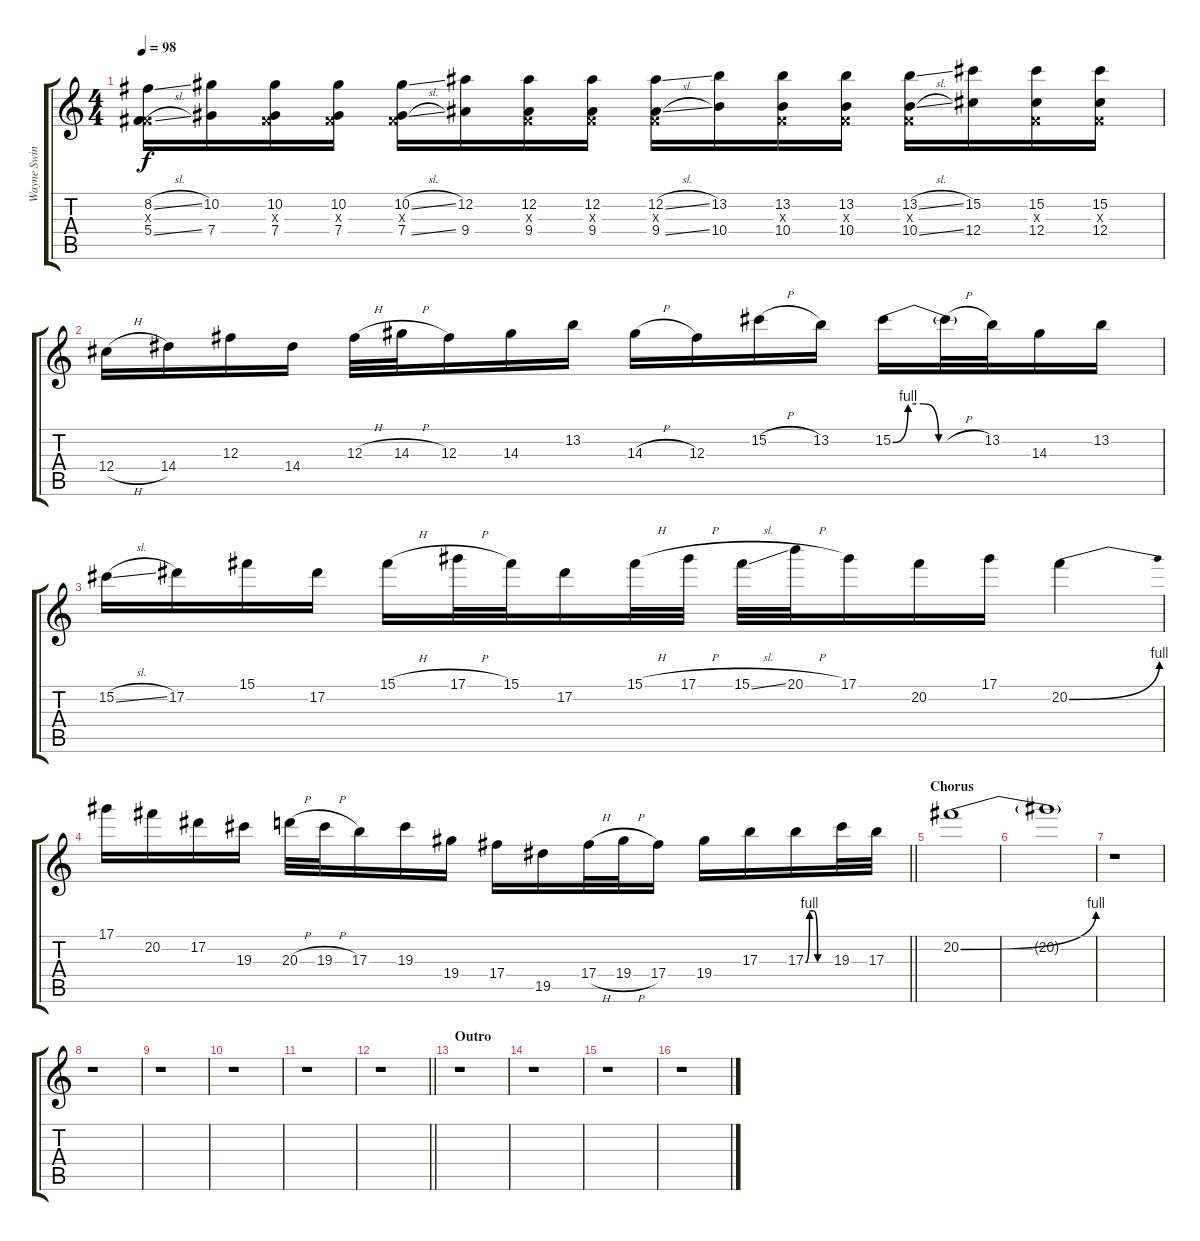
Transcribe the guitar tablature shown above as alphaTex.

\track ("Wayne Swinny (Lead Guitar)" "Wayne Swin") {instrument distortionguitar}
\staff {score tabs}
\tuning (Eb4 Bb3 Gb3 Db3 Ab2 Db2) {hide}
\ts (4 4)
\tempo 98
\clef g2
\ks c
(8.2{sl} 0.3{x} 5.4{sl}).16{dy f} (10.2 7.4).16 (10.2 0.3{x} 7.4).16 (10.2 0.3{x} 7.4).16 (10.2{sl} 0.3{x} 7.4{sl}).16 (12.2 9.4).16 (12.2 0.3{x} 9.4).16 (12.2 0.3{x} 9.4).16 (12.2{sl} 0.3{x} 9.4{sl}).16 (13.2 10.4).16 (13.2 0.3{x} 10.4).16 (13.2 0.3{x} 10.4).16 (13.2{sl} 0.3{x} 10.4{sl}).16 (15.2 12.4).16 (15.2 0.3{x} 12.4).16 (15.2 0.3{x} 12.4).16 |
12.4{h}.16 14.4.16 12.3.16 14.4.16 12.3{h}.32 14.3{h}.32 12.3.16 14.3.16 13.2.16 14.3{h}.16 12.3.16 15.2{h}.16 13.2.16 15.2{be (custom 0 0 10 4 20 4 30 0 60 0)}.16 15.2{h t}.32 13.2.32 14.3.16 13.2.16 |
15.2{sl}.16 17.2.16 15.1.16 17.2.16 15.1{h}.16 17.1{h}.32 15.1.32 17.2.16 15.1{h}.32 17.1{h}.32 15.1{sl}.32 20.1{h}.32 17.1.16 20.2.16 17.1.16 20.2{be (bend 0 0 60 4)}.4 |
\barLineRight lightlight
17.1.16 20.2.16 17.2.16 19.3.16 20.3{h}.32 19.3{h}.32 17.3.16 19.3.16 19.4.16 17.4.16 19.5.16 17.4{h}.32 19.4{h}.32 17.4.16 19.4.16 17.3.16 17.3{be (custom 0 0 10 4 20 4 30 0 60 0)}.16 19.3.32 17.3.32 |
\section ("" "Chorus")
20.2{be (bend 0 0 60 4)}.1 |
20.2{t}.1{volume 0} |
r.1 |
r.1 |
r.1 |
r.1 |
r.1 |
\barLineRight lightlight
r.1 |
\section ("" "Outro")
r.1 |
r.1 |
r.1 |
r.1
